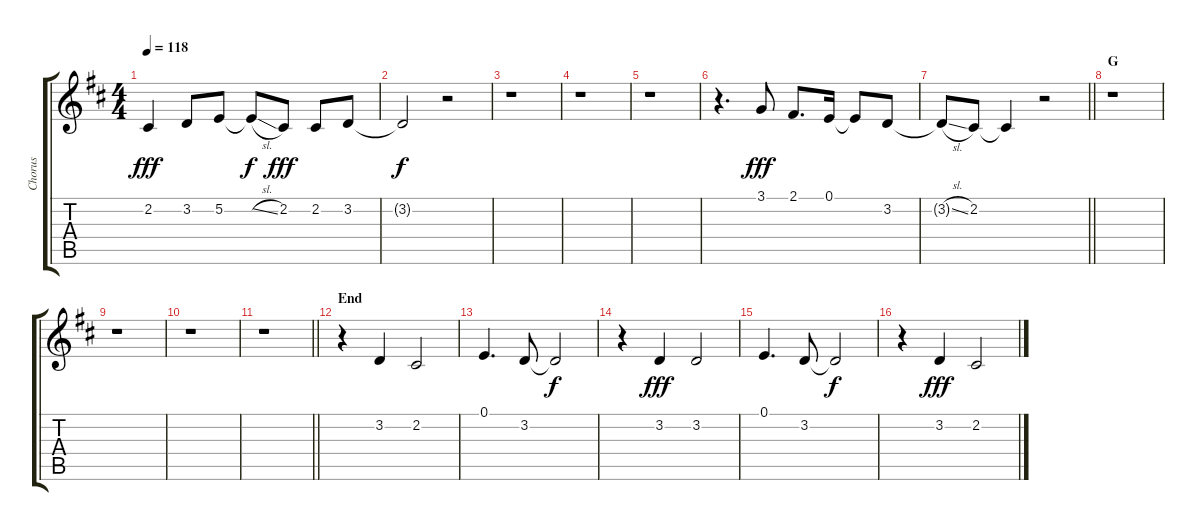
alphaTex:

\track ("Chorus" "Chorus") {instrument voiceoohs}
\staff {score tabs}
\tuning (E4 B3 G3 D3 A2 E2) {hide}
\ts (4 4)
\tempo 118
\clef g2
\ks d
2.2.4{dy fff} 3.2.8 5.2.8 5.2{sl t}.8{dy f} 2.2.8{dy fff} 2.2.8 3.2.8 |
3.2{t}.2{dy f} r.2 |
r.1 |
r.1 |
r.1 |
r.4{d} 3.1.8{dy fff} 2.1.8{d} 0.1.16 0.1{t}.8 3.2.8 |
\barLineRight lightlight
3.2{sl t}.8 2.2.8 2.2{t}.4 r.2 |
\section ("" "G")
r.1 |
r.1 |
r.1 |
\barLineRight lightlight
r.1 |
\section ("" "End")
r.4 3.2.4 2.2.2 |
0.1.4{d} 3.2.8 3.2{t}.2{dy f} |
r.4 3.2.4{dy fff} 3.2.2 |
0.1.4{d} 3.2.8 3.2{t}.2{dy f} |
r.4 3.2.4{dy fff} 2.2.2
